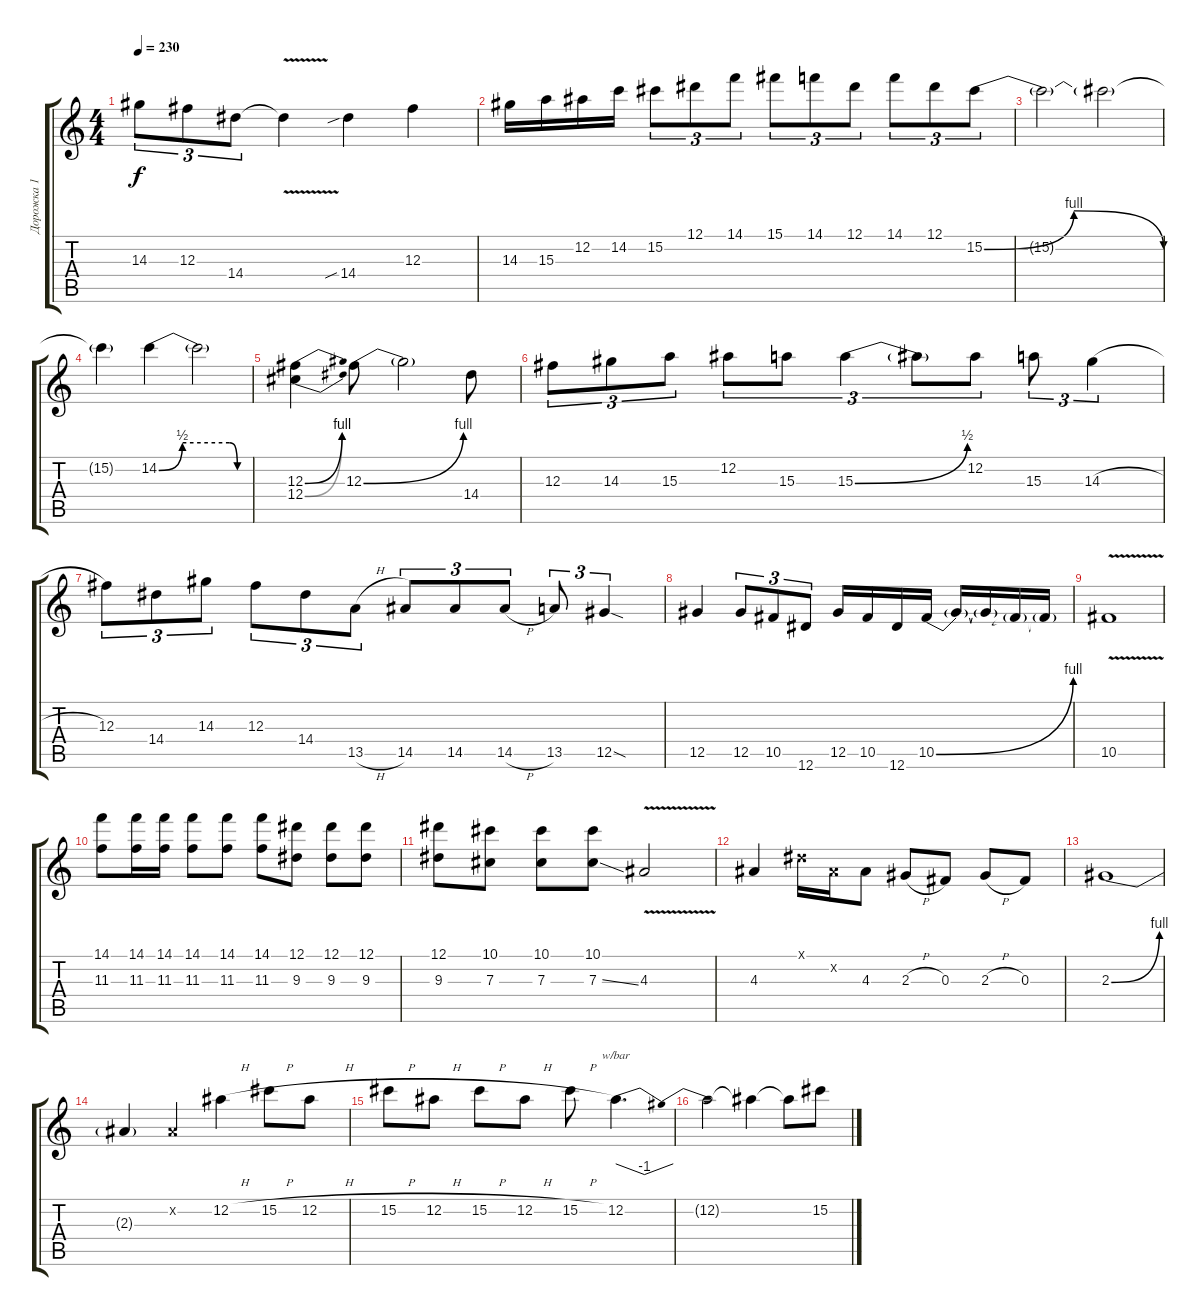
\track ("Дорожка 1" "Дорожка 1") {instrument distortionguitar}
\staff {score tabs}
\tuning (Eb4 Bb3 Gb3 Db3 Ab2 Eb2) {hide}
\ts (4 4)
\tempo 230
\clef g2
\ks c
14.3.8{tu (3 2) dy f} 12.3.8{tu (3 2)} 14.4.8{tu (3 2)} 14.4{v t}.4 14.4{sib}.4 12.3.4 |
14.3.16 15.3.16 12.2.16 14.2.16 15.2.8{tu (3 2)} 12.1.8{tu (3 2)} 14.1.8{tu (3 2)} 15.1.8{tu (3 2)} 14.1.8{tu (3 2)} 12.1.8{tu (3 2)} 14.1.8{tu (3 2)} 12.1.8{tu (3 2)} 15.2{be (bendrelease 0 0 15 4 46 4 60 0)}.8{tu (3 2)} |
15.2{t}.2 15.2{t}.2 |
15.2{t}.4 14.2{be (custom 0 0 15 2 45 2 50 0 60 0)}.4 14.2{t}.2 |
(12.3{be (bend 0 0 60 4)} 12.4{be (bend 0 0 60 4)}).4 12.3{be (bend 0 0 60 4)}.8 12.3{t}.2 14.4.8 |
12.3.8{tu (3 2)} 14.3.8{tu (3 2)} 15.3.8{tu (3 2)} 12.2.8{tu (3 2)} 15.3.8{tu (3 2)} 15.3{be (bend 0 0 60 2)}.4{tu (3 2)} 15.3{t}.8{tu (3 2)} 12.2.8{tu (3 2)} 15.3.8{tu (3 2)} 14.3{h}.4{tu (3 2)} |
12.3.8{tu (3 2)} 14.4.8{tu (3 2)} 14.3.8{tu (3 2)} 12.3.8{tu (3 2)} 14.4.8{tu (3 2)} 13.5{h}.8{tu (3 2)} 14.5.8{tu (3 2)} 14.5.8{tu (3 2)} 14.5{h}.8{tu (3 2)} 13.5.8{tu (3 2)} 12.5{sod}.4{tu (3 2)} |
12.5.4 12.5.8{tu (3 2)} 10.5.8{tu (3 2)} 12.6.8{tu (3 2)} 12.5.16 10.5.16 12.6.16 10.5{be (bend 0 0 60 4)}.16 10.5{t}.16 10.5{t}.16 10.5{t}.16 10.5{t}.16 |
10.5{v}.1 |
(14.1 11.3).8 (14.1 11.3).16 (14.1 11.3).16 (14.1 11.3).8 (14.1 11.3).8 (14.1 11.3).8 (12.1 9.3).8 (12.1 9.3).8 (12.1 9.3).8 |
(12.1 9.3).8 (10.1 7.3).8 (10.1 7.3).8 (10.1 7.3{ss}).8 4.3{v}.2 |
4.3.4 0.1{x}.16 0.2{x}.16 4.3.8 2.3{h}.8 0.3.8 2.3{h}.8 0.3.8 |
2.3{be (bend 0 0 60 4)}.1 |
2.3{t}.4 0.2{x}.4 12.2{h}.4 15.2{h}.8 12.2{h}.8 |
15.2{h}.8 12.2{h}.8 15.2{h}.8 12.2{h}.8 15.2{h}.8 12.2.4{d tbe (dip default 0 0 16 -4 45 -4 60 0)} |
12.2{t}.2 12.2{t}.4 12.2{t}.8 15.2.8
